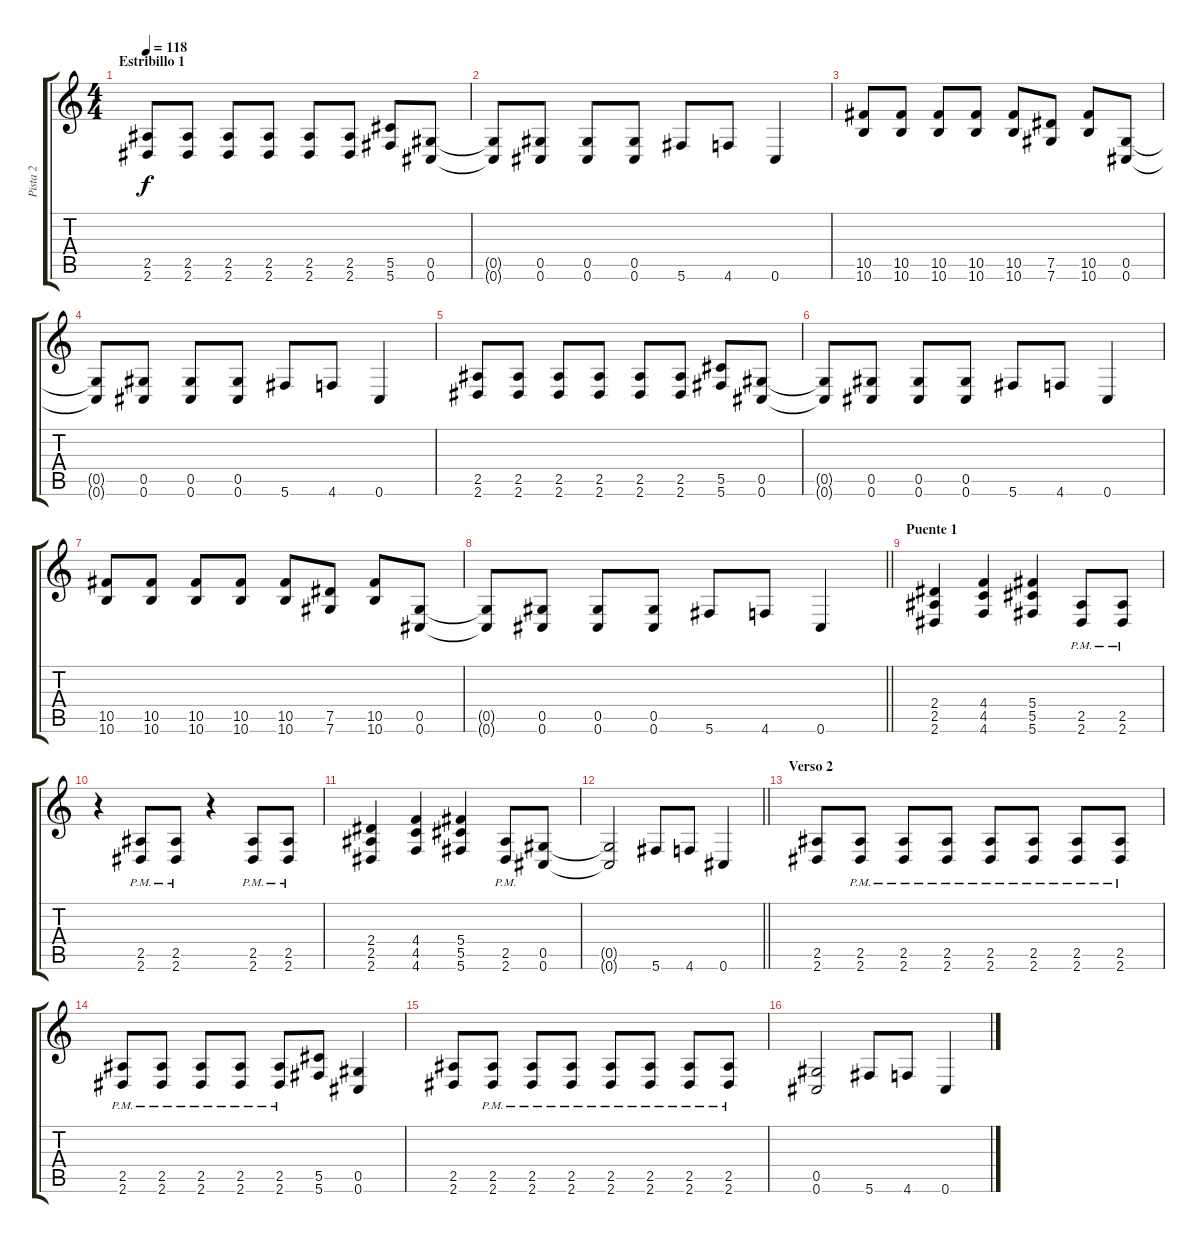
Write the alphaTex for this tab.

\track ("Pista 2" "Pista 2") {instrument distortionguitar}
\staff {score tabs}
\tuning (Eb4 Bb3 Gb3 Db3 Ab2 Db2) {hide}
\ts (4 4)
\section ("" "Estribillo 1")
\tempo 118
\clef g2
\ks c
(2.5 2.6).8{dy f} (2.5 2.6).8 (2.5 2.6).8 (2.5 2.6).8 (2.5 2.6).8 (2.5 2.6).8 (5.5 5.6).8 (0.5 0.6).8 |
(0.5{t} 0.6{t}).8 (0.5 0.6).8 (0.5 0.6).8 (0.5 0.6).8 5.6.8 4.6.8 0.6.4 |
(10.5 10.6).8 (10.5 10.6).8 (10.5 10.6).8 (10.5 10.6).8 (10.5 10.6).8 (7.5 7.6).8 (10.5 10.6).8 (0.5 0.6).8 |
(0.5{t} 0.6{t}).8 (0.5 0.6).8 (0.5 0.6).8 (0.5 0.6).8 5.6.8 4.6.8 0.6.4 |
(2.5 2.6).8 (2.5 2.6).8 (2.5 2.6).8 (2.5 2.6).8 (2.5 2.6).8 (2.5 2.6).8 (5.5 5.6).8 (0.5 0.6).8 |
(0.5{t} 0.6{t}).8 (0.5 0.6).8 (0.5 0.6).8 (0.5 0.6).8 5.6.8 4.6.8 0.6.4 |
(10.5 10.6).8 (10.5 10.6).8 (10.5 10.6).8 (10.5 10.6).8 (10.5 10.6).8 (7.5 7.6).8 (10.5 10.6).8 (0.5 0.6).8 |
\barLineRight lightlight
(0.5{t} 0.6{t}).8 (0.5 0.6).8 (0.5 0.6).8 (0.5 0.6).8 5.6.8 4.6.8 0.6.4 |
\section ("" "Puente 1")
(2.4 2.5 2.6).4 (4.4 4.5 4.6).4 (5.4 5.5 5.6).4 (2.5{pm} 2.6{pm}).8 (2.5{pm} 2.6{pm}).8 |
r.4 (2.5{pm} 2.6{pm}).8 (2.5{pm} 2.6{pm}).8 r.4 (2.5{pm} 2.6{pm}).8 (2.5{pm} 2.6{pm}).8 |
(2.4 2.5 2.6).4 (4.4 4.5 4.6).4 (5.4 5.5 5.6).4 (2.5{pm} 2.6{pm}).8 (0.5 0.6).8 |
\barLineRight lightlight
(0.5{t} 0.6{t}).2 5.6.8 4.6.8 0.6.4 |
\section ("" "Verso 2")
(2.5 2.6).8 (2.5{pm} 2.6{pm}).8 (2.5{pm} 2.6{pm}).8 (2.5{pm} 2.6{pm}).8 (2.5{pm} 2.6{pm}).8 (2.5{pm} 2.6{pm}).8 (2.5{pm} 2.6{pm}).8 (2.5{pm} 2.6{pm}).8 |
(2.5{pm} 2.6{pm}).8 (2.5{pm} 2.6{pm}).8 (2.5{pm} 2.6{pm}).8 (2.5{pm} 2.6{pm}).8 (2.5{pm} 2.6{pm}).8 (5.5 5.6).8 (0.5 0.6).4 |
(2.5 2.6).8 (2.5{pm} 2.6{pm}).8 (2.5{pm} 2.6{pm}).8 (2.5{pm} 2.6{pm}).8 (2.5{pm} 2.6{pm}).8 (2.5{pm} 2.6{pm}).8 (2.5{pm} 2.6{pm}).8 (2.5{pm} 2.6{pm}).8 |
(0.5 0.6).2 5.6.8 4.6.8 0.6.4
